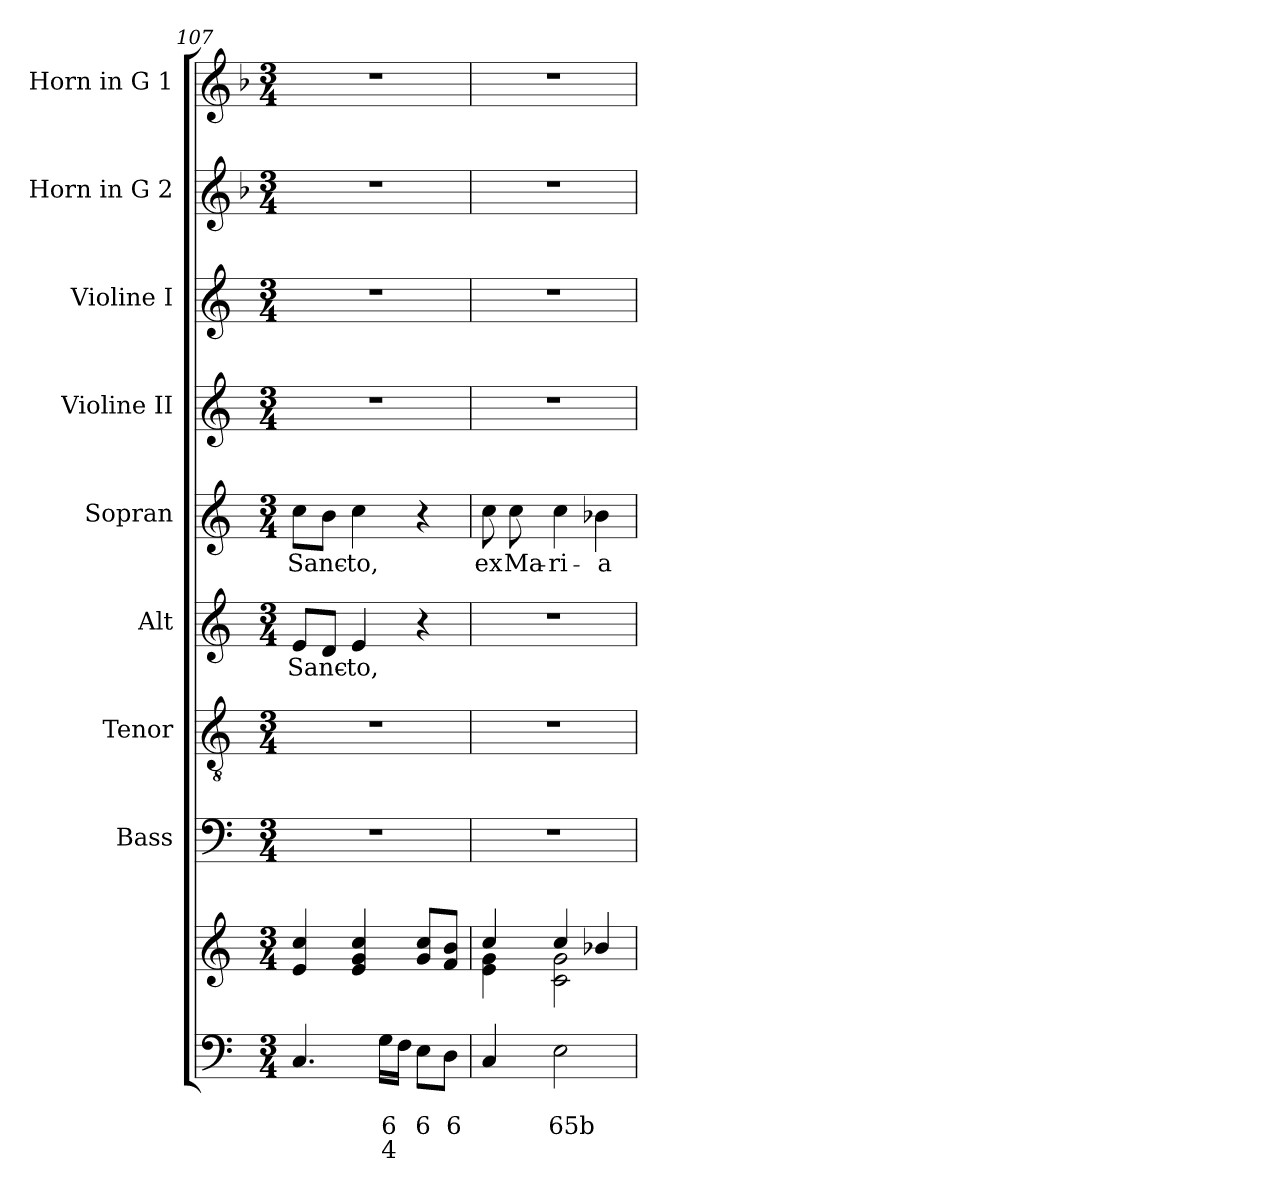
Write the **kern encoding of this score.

**kern	**text	**text	**text	**kern	**kern	**kern	**kern	**text	**kern	**text	**kern	**kern	**kern	**kern
*part9	*part9	*part9	*part9	*part9	*part8	*part7	*part6	*part6	*part5	*part5	*part4	*part3	*part2	*part1
*staff10	*staff10	*staff10	*staff10	*staff9	*staff8	*staff7	*staff6	*staff6	*staff5	*staff5	*staff4	*staff3	*staff2	*staff1
*	*	*	*	*	*I"Bass	*I"Tenor	*I"Alt	*	*I"Sopran	*	*I"Violine II	*I"Violine I	*I"Horn in G 2	*I"Horn in G 1
*	*	*	*	*	*I'B.	*I'T.	*I'A.	*	*I'S.	*	*I'Vl. II	*I'Vl. I	*	*
*clefF4	*	*	*	*clefG2	*clefF4	*clefGv2	*clefG2	*	*clefG2	*	*clefG2	*clefG2	*clefG2	*clefG2
*	*	*	*	*	*	*	*	*	*	*	*	*	*ITrd3c5	*ITrd3c5
*k[]	*	*	*	*k[]	*k[]	*k[]	*k[]	*	*k[]	*	*k[]	*k[]	*k[]	*k[]
*C:	*	*	*	*C:	*C:	*C:	*C:	*	*C:	*	*C:	*C:	*C:	*C:
*M3/4	*	*	*	*M3/4	*M3/4	*M3/4	*M3/4	*	*M3/4	*	*M3/4	*M3/4	*M3/4	*M3/4
=107	=107	=107	=107	=107	=107	=107	=107	=107	=107	=107	=107	=107	=107	=107
!	!	!	!	!	!	!	!	!LO:LY:b	!	!LO:LY:b	!	!	!	!
4.C/	.	.	.	4e/ 4cc/	2.r	2.r	8e/L	Sanc-	8cc\L	Sanc-	2.r	2.r	2.r	2.r
.	.	.	.	.	.	.	8d/J	.	8b\J	.	.	.	.	.
!	!	!	!	!	!	!	!	!LO:LY:b	!	!LO:LY:b	!	!	!	!
.	.	.	.	4e/ 4g/ 4cc/	.	.	4e/	-to,	4cc\	-to,	.	.	.	.
!	!	!LO:LY:b	!LO:LY:b	!	!	!	!	!	!	!	!	!	!	!
16G\LL	.	6	4	.	.	.	.	.	.	.	.	.	.	.
!	!	!LO:LY:b	!LO:LY:b	!	!	!	!	!	!	!	!	!	!	!
16F\JJ	.	_	_	.	.	.	.	.	.	.	.	.	.	.
!	!	!LO:LY:b	!	!	!	!	!	!	!	!	!	!	!	!
8E\L	.	6	.	8g/ 8cc/L	.	.	4r	.	4r	.	.	.	.	.
!	!	!LO:LY:b	!	!	!	!	!	!	!	!	!	!	!	!
8D\J	.	6	.	8f/ 8b/J	.	.	.	.	.	.	.	.	.	.
=108	=108	=108	=108	=108	=108	=108	=108	=108	=108	=108	=108	=108	=108	=108
*	*	*	*	*^	*	*	*	*	*	*	*	*	*	*
!	!	!	!	!	!	!	!	!	!	!	!LO:LY:b	!	!	!	!
4C/	.	.	.	4cc/	4e\ 4g\	2.r	2.r	2.r	.	8cc\	ex	2.r	2.r	2.r	2.r
!	!	!	!	!	!	!	!	!	!	!	!LO:LY:b	!	!	!	!
.	.	.	.	.	.	.	.	.	.	8cc\	Ma-	.	.	.	.
!	!	!LO:LY:b	!	!	!	!	!	!	!	!	!LO:LY:b	!	!	!	!
2E\	.	65b	.	4cc/	2c\ 2g\	.	.	.	.	4cc\	-ri-	.	.	.	.
!	!	!	!	!	!	!	!	!	!	!	!LO:LY:b	!	!	!	!
.	.	.	.	4b-X/	.	.	.	.	.	4b-X\	-a	.	.	.	.
*	*	*	*	*v	*v	*	*	*	*	*	*	*	*	*	*
=	=	=	=	=	=	=	=	=	=	=	=	=	=	=
*-	*-	*-	*-	*-	*-	*-	*-	*-	*-	*-	*-	*-	*-	*-
